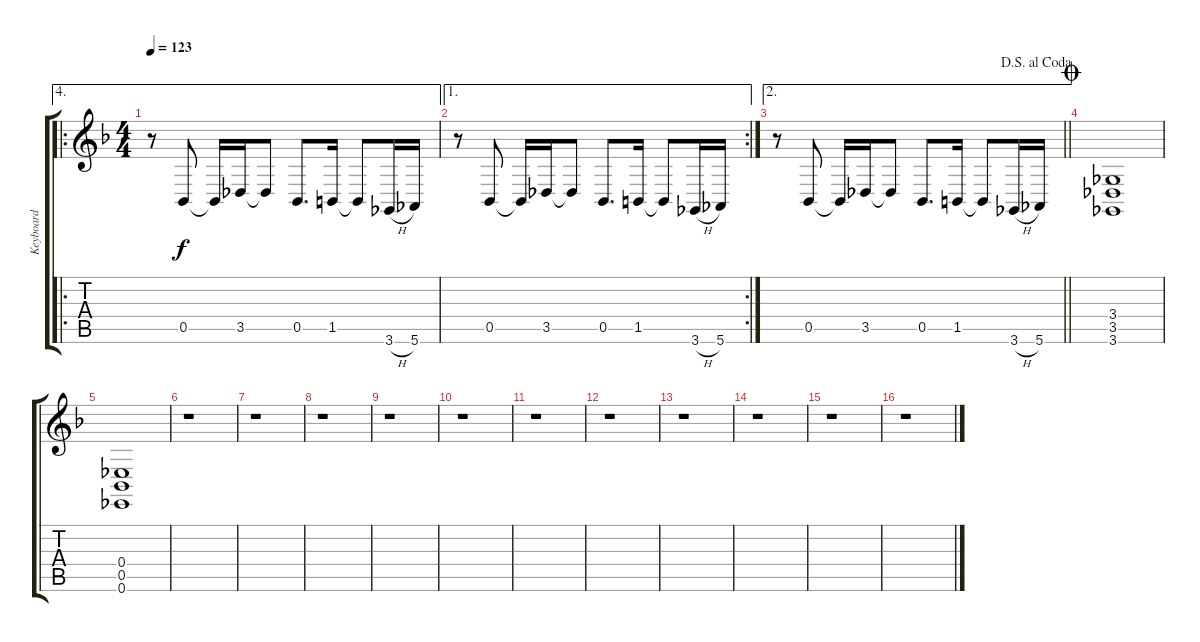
\track ("Keyboard" "Keyboard") {instrument lead2sawtooth}
\staff {score tabs}
\tuning (F4 C4 Ab3 Eb3 Bb2 Eb2) {hide}
\ae 4
\ro
\ts (4 4)
\tempo 123
\clef g2
\ks f
r.8{dy f} 0.5.8 0.5{t}.16 3.5.16 3.5{t}.8 0.5.8{d} 1.5.16 1.5{t}.8 3.6{h}.16 5.6.16 |
\ae 1
\rc 2
r.8 0.5.8 0.5{t}.16 3.5.16 3.5{t}.8 0.5.8{d} 1.5.16 1.5{t}.8 3.6{h}.16 5.6.16 |
\ae 2
\jump dalsegnoalcoda
\barLineRight lightlight
r.8 0.5.8 0.5{t}.16 3.5.16 3.5{t}.8 0.5.8{d} 1.5.16 1.5{t}.8 3.6{h}.16 5.6.16 |
\jump coda
(3.4 3.5 3.6).1 |
(0.4 0.5 0.6).1 |
r.1 |
r.1 |
r.1 |
r.1 |
r.1 |
r.1 |
r.1 |
r.1 |
r.1 |
r.1 |
r.1
